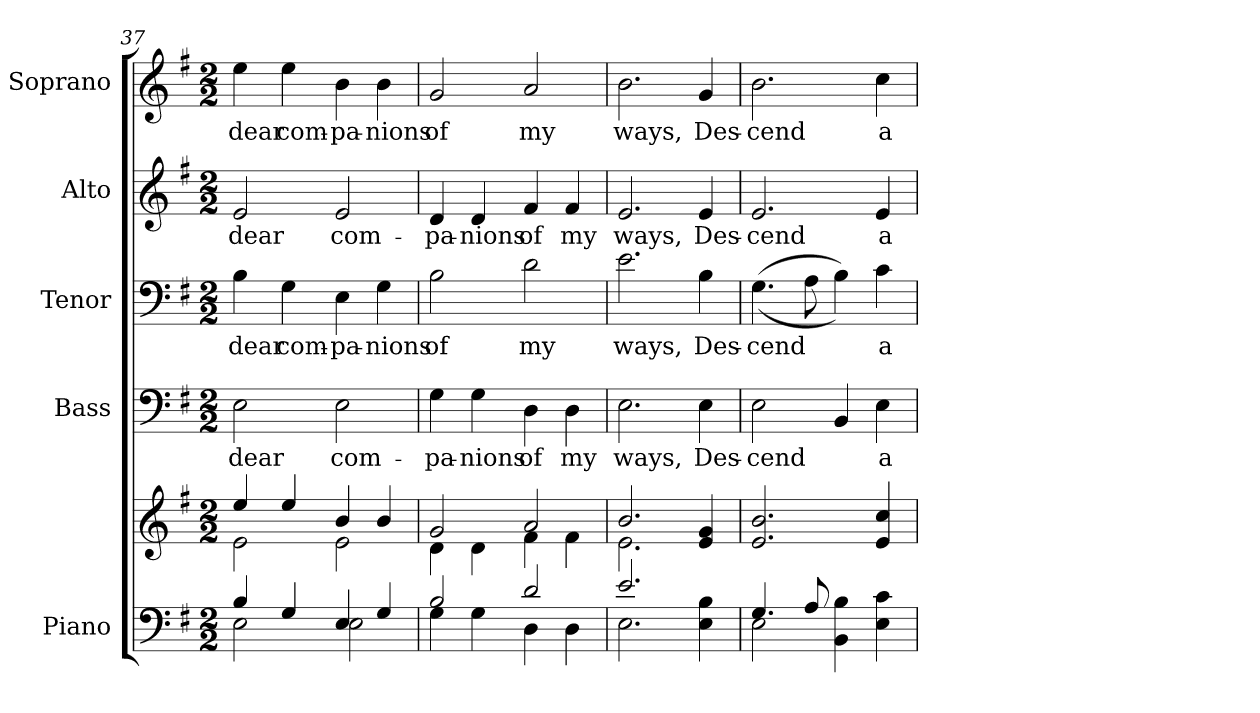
**kern	**kern	**kern	**text	**kern	**text	**kern	**text	**kern	**text
*part5	*part5	*part4	*part4	*part3	*part3	*part2	*part2	*part1	*part1
*staff6	*staff5	*staff4	*staff4	*staff3	*staff3	*staff2	*staff2	*staff1	*staff1
*I"Piano	*	*I"Bass	*	*I"Tenor	*	*I"Alto	*	*I"Soprano	*
*I'Pno.	*	*I'B.	*	*I'T.	*	*I'A.	*	*I'S.	*
!!LO:PB:g=z
*clefF4	*clefG2	*clefF4	*	*clefF4	*	*clefG2	*	*clefG2	*
*k[f#]	*k[f#]	*k[f#]	*	*k[f#]	*	*k[f#]	*	*k[f#]	*
*G:	*G:	*G:	*	*G:	*	*G:	*	*G:	*
*M2/2	*M2/2	*M2/2	*	*M2/2	*	*M2/2	*	*M2/2	*
=37	=37	=37	=37	=37	=37	=37	=37	=37	=37
*^	*^	*	*	*	*	*	*	*	*
!	!	!	!	!	!LO:LY:b:color=#000000	!	!	!	!	!	!
!	!	!	!	!	!	!	!LO:LY:b:color=#000000	!	!	!	!
!	!	!	!	!	!	!	!	!	!LO:LY:b:color=#000000	!	!
!	!	!	!	!	!	!	!	!	!	!	!LO:LY:b:color=#000000
4Bi/	2Ei\	4eei/	2ei\	2Ei\	dear	4Bi\	dear	2ei/	dear	4eei\	dear
!	!	!	!	!	!	!	!LO:LY:b:color=#000000	!	!	!	!
!	!	!	!	!	!	!	!	!	!	!	!LO:LY:b:color=#000000
4Gi/	.	4eei/	.	.	.	4Gi\	com-	.	.	4eei\	com-
!	!	!	!	!	!LO:LY:b:color=#000000	!	!	!	!	!	!
!	!	!	!	!	!	!	!LO:LY:b:color=#000000	!	!	!	!
!	!	!	!	!	!	!	!	!	!LO:LY:b:color=#000000	!	!
!	!	!	!	!	!	!	!	!	!	!	!LO:LY:b:color=#000000
4Ei/	2Ei\	4bi/	2ei\	2Ei\	com-	4Ei\	-pa-	2ei/	com-	4bi\	-pa-
!	!	!	!	!	!	!	!LO:LY:b:color=#000000	!	!	!	!
!	!	!	!	!	!	!	!	!	!	!	!LO:LY:b:color=#000000
4Gi/	.	4bi/	.	.	.	4Gi\	-nions	.	.	4bi\	-nions
=38	=38	=38	=38	=38	=38	=38	=38	=38	=38	=38	=38
!	!	!	!	!	!LO:LY:b:color=#000000	!	!	!	!	!	!
!	!	!	!	!	!	!	!LO:LY:b:color=#000000	!	!	!	!
!	!	!	!	!	!	!	!	!	!LO:LY:b:color=#000000	!	!
!	!	!	!	!	!	!	!	!	!	!	!LO:LY:b:color=#000000
2Bi/	4Gi\	2gi/	4di\	4Gi\	-pa-	2Bi\	of	4di/	-pa-	2gi/	of
!	!	!	!	!	!LO:LY:b:color=#000000	!	!	!	!	!	!
!	!	!	!	!	!	!	!	!	!LO:LY:b:color=#000000	!	!
.	4Gi\	.	4di\	4Gi\	-nions	.	.	4di/	-nions	.	.
!	!	!	!	!	!LO:LY:b:color=#000000	!	!	!	!	!	!
!	!	!	!	!	!	!	!LO:LY:b:color=#000000	!	!	!	!
!	!	!	!	!	!	!	!	!	!LO:LY:b:color=#000000	!	!
!	!	!	!	!	!	!	!	!	!	!	!LO:LY:b:color=#000000
2di/	4Di\	2ai/	4f#i\	4Di\	of	2di\	my	4f#i/	of	2ai/	my
!	!	!	!	!	!LO:LY:b:color=#000000	!	!	!	!	!	!
!	!	!	!	!	!	!	!	!	!LO:LY:b:color=#000000	!	!
.	4Di\	.	4f#i\	4Di\	my	.	.	4f#i/	my	.	.
=39	=39	=39	=39	=39	=39	=39	=39	=39	=39	=39	=39
!	!	!	!	!	!LO:LY:b:color=#000000	!	!	!	!	!	!
!	!	!	!	!	!	!	!LO:LY:b:color=#000000	!	!	!	!
!	!	!	!	!	!	!	!	!	!LO:LY:b:color=#000000	!	!
!	!	!	!	!	!	!	!	!	!	!	!LO:LY:b:color=#000000
2.ei/	2.Ei\	2.bi/	2.ei\	2.Ei\	ways,	2.ei\	ways,	2.ei/	ways,	2.bi\	ways,
!	!	!	!	!	!LO:LY:b:color=#000000	!	!	!	!	!	!
!	!	!	!	!	!	!	!LO:LY:b:color=#000000	!	!	!	!
!	!	!	!	!	!	!	!	!	!LO:LY:b:color=#000000	!	!
!	!	!	!	!	!	!	!	!	!	!	!LO:LY:b:color=#000000
4Ei\ 4Bi	4ryy	4ei/ 4gi	4ryy	4Ei\	Des-	4Bi\	Des-	4ei/	Des-	4gi/	Des-
*	*	*v	*v	*	*	*	*	*	*	*	*
=40	=40	=40	=40	=40	=40	=40	=40	=40	=40	=40
*	*	*^	*	*	*	*	*	*	*	*
!	!	!	!	!	!LO:LY:b:color=#000000	!	!	!	!	!	!
*	*	*v	*v	*	*	*	*	*	*	*	*
*	*	*^	*	*	*	*	*	*	*	*
!	!	!	!	!	!	!	!LO:LY:b:color=#000000	!	!	!	!
*	*	*v	*v	*	*	*	*	*	*	*	*
*	*	*^	*	*	*	*	*	*	*	*
!	!	!	!	!	!	!	!	!	!LO:LY:b:color=#000000	!	!
*	*	*v	*v	*	*	*	*	*	*	*	*
*	*	*^	*	*	*	*	*	*	*	*
!	!	!	!	!	!	!	!	!	!	!	!LO:LY:b:color=#000000
*	*	*v	*v	*	*	*	*	*	*	*	*
4.Gi/	2Ei\	2.ei/ 2.bi	2Ei\	-cend	((4.Gi\	-cend	2.ei/	-cend	2.bi\	-cend
8Ai/	.	.	.	.	8Ai\	.	.	.	.	.
4BBi\ 4Bi	2ryy	.	4BBi/	.	4Bi\))	.	.	.	.	.
!	!	!	!	!LO:LY:b:color=#000000	!	!	!	!	!	!
!	!	!	!	!	!	!LO:LY:b:color=#000000	!	!	!	!
!	!	!	!	!	!	!	!	!LO:LY:b:color=#000000	!	!
!	!	!	!	!	!	!	!	!	!	!LO:LY:b:color=#000000
4Ei\ 4ci	.	4ei/ 4cci	4Ei\	a-	4ci\	a-	4ei/	a-	4cci\	a-
*v	*v	*	*	*	*	*	*	*	*	*
=	=	=	=	=	=	=	=	=	=
*-	*-	*-	*-	*-	*-	*-	*-	*-	*-
